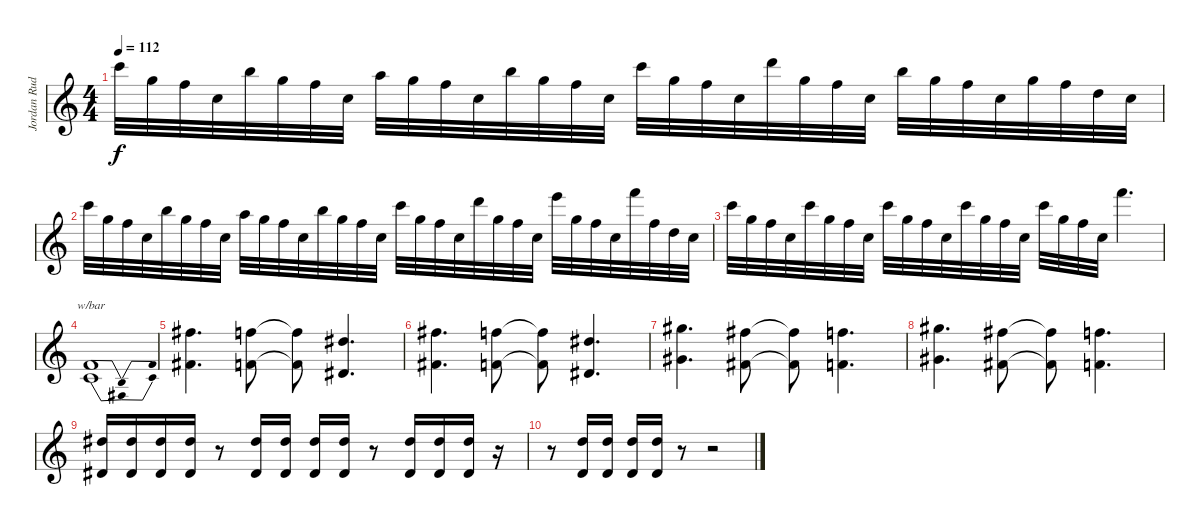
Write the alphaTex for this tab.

\track ("Jordan Rudess" "Jordan Rud") {instrument stringensemble1}
\staff {score}
\tuning (E4 B3 G3 D3 A2 E2 B1) {hide}
\ts (4 4)
\tempo 112
\clef g2
\ks c
20.1.32{dy f volume 16 instrument choiraahs} 20.2.32 18.2.32 17.3.32 19.1.32 20.2.32 18.2.32 17.3.32 17.1.32 20.2.32 18.2.32 17.3.32 19.1.32 20.2.32 18.2.32 17.3.32 20.1.32 20.2.32 18.2.32 17.3.32 22.1.32 20.2.32 18.2.32 17.3.32 19.1.32 20.2.32 18.2.32 17.3.32 15.1.32 18.2.32 15.2.32 17.3.32 |
20.1.32 20.2.32 18.2.32 17.3.32 19.1.32 20.2.32 18.2.32 17.3.32 17.1.32 20.2.32 18.2.32 17.3.32 19.1.32 20.2.32 18.2.32 17.3.32 20.1.32 20.2.32 18.2.32 17.3.32 22.1.32 20.2.32 18.2.32 17.3.32 24.1.32 20.2.32 18.2.32 17.3.32 25.1.32 18.2.32 15.2.32 17.3.32 |
20.1.32 20.2.32 18.2.32 17.3.32 20.1.32 20.2.32 18.2.32 17.3.32 20.1.32 20.2.32 18.2.32 17.3.32 20.1.32 20.2.32 18.2.32 17.3.32 20.1.32 20.2.32 18.2.32 17.3.32 25.1.4{d} |
(10.3 10.4).1{tbe (dip default 0 0 30 -12 60 0)} |
(14.1 16.4).4{d instrument choiraahs} (13.1 15.4).8 (13.1{t} 15.4{t}).8 (11.1 13.4).4{d} |
(14.1 16.4).4{d} (13.1 15.4).8 (13.1{t} 15.4{t}).8 (11.1 13.4).4{d} |
(16.1 18.4).4{d} (14.1 16.4).8 (14.1{t} 16.4{t}).8 (13.1 15.4).4{d} |
(16.1 18.4).4{d} (14.1 16.4).8 (14.1{t} 16.4{t}).8 (13.1 15.4).4{d} |
(20.3 18.5).16{instrument stringensemble1} (20.3 18.5).16 (20.3 18.5).16 (20.3 18.5).16 r.8 (20.3 18.5).16 (20.3 18.5).16 (20.3 18.5).16 (20.3 18.5).16 r.8 (20.3 18.5).16 (20.3 18.5).16 (20.3 18.5).16 r.16 |
r.8 (19.3 17.5).16 (19.3 17.5).16 (19.3 17.5).16 (19.3 17.5).16 r.8 r.2
